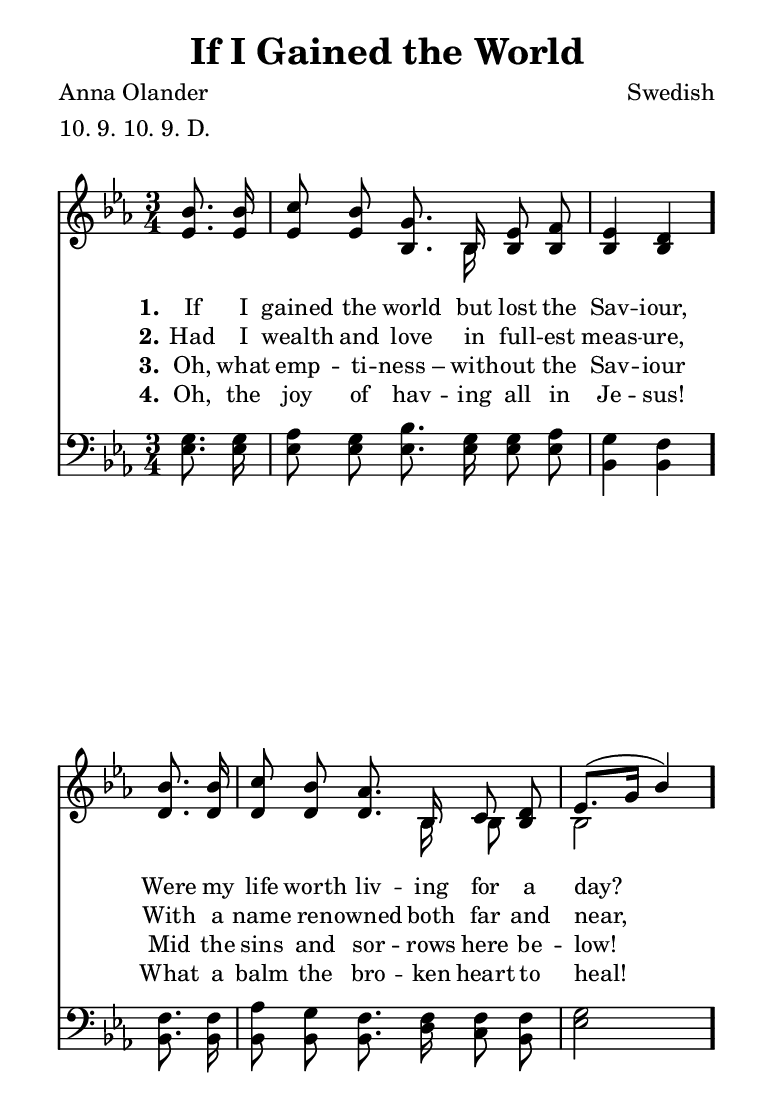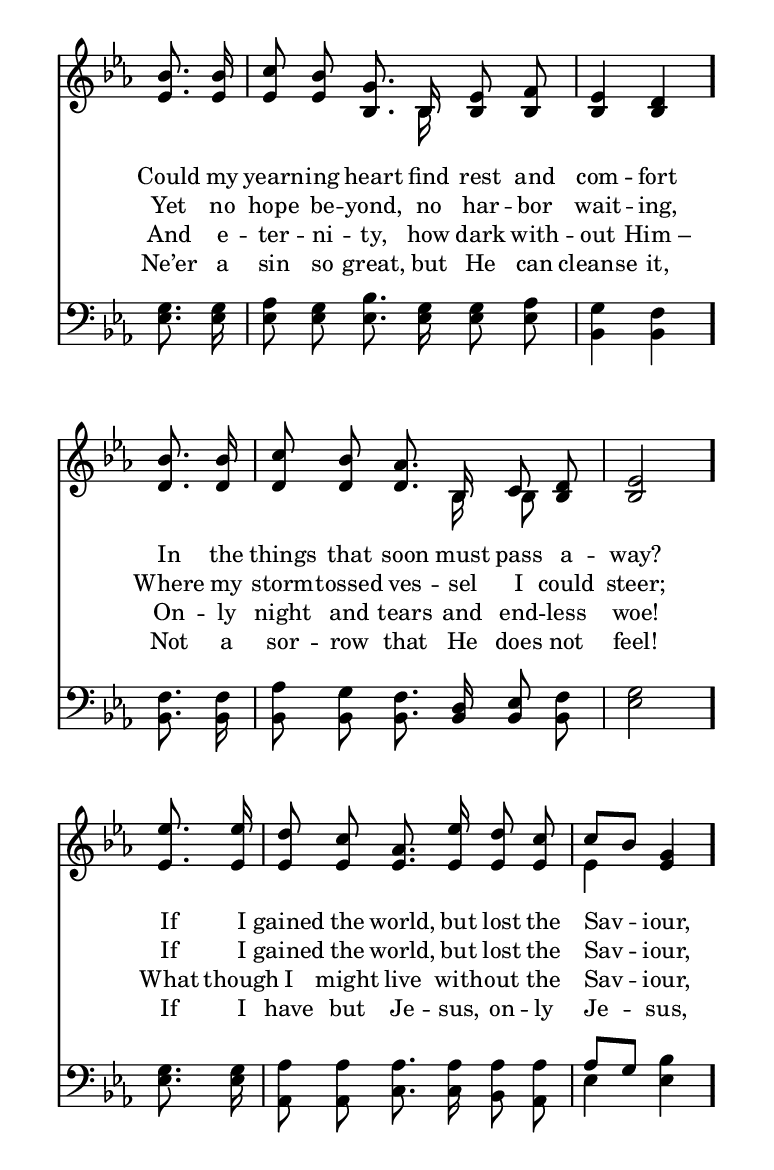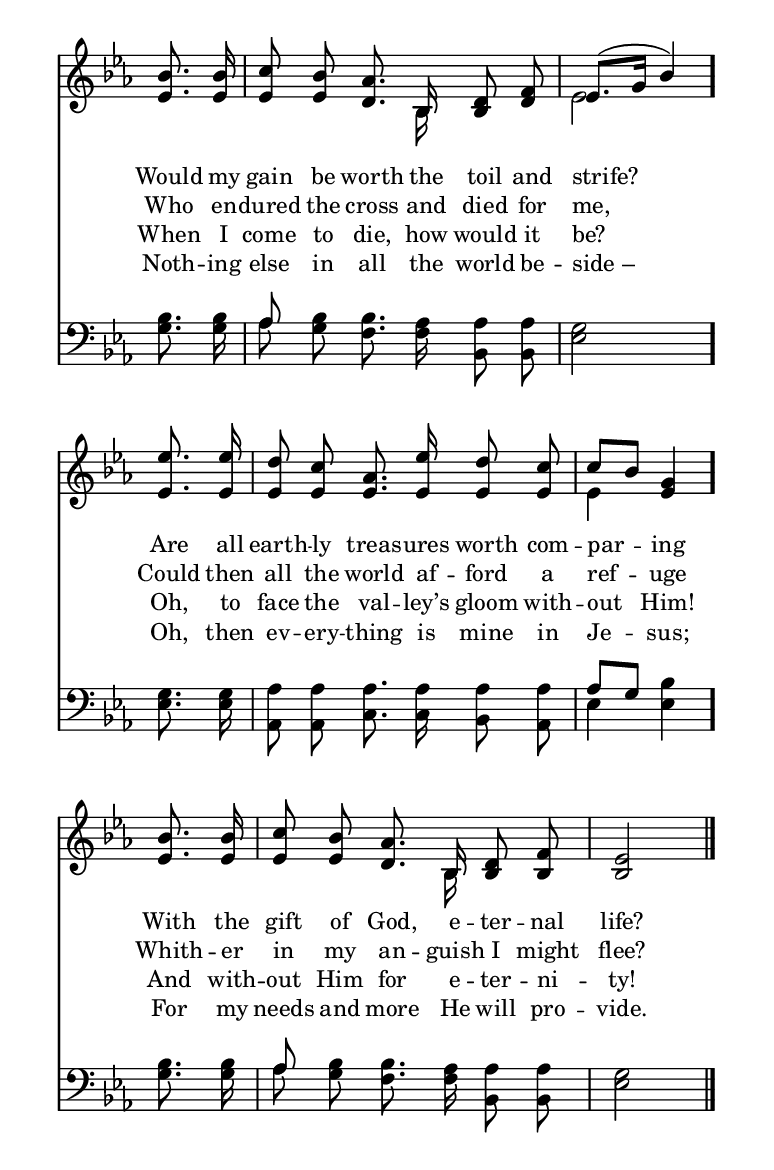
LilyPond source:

\include "common/global.ily"
\paper {
  \include "common/paper.ily"
  ragged-last-bottom = ##t
  page-count = #(cond (is-eogsized 2) (#t #f))
  system-count = #(cond (is-eogsized 6) (#t #f))
}

\header{
  %gospel
  hymnnumber = "96"
  title = "If I Gained the World"
  tunename = ""
  meter = "10. 9. 10. 9. D."
  poet = "Anna Olander"
  composer = "Swedish"
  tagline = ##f
}

% for fermata in MIDI
ta = { \tempo 4=70 }
tb = { \tempo 4=35 }

patternAA = { c8. c16 | c8 c8 c8. c16 c8 c8 | c4 c4 }
patternAB = { c8. c16 | c8 c8 c8. c16 c8 c8 | c8.([ c16] c4) }
patternAC = { c8. c16 | c8 c8 c8. c16 c8 c8 | c2}
patternAD = { c8. c16 | c8 c8 c8. c16 c8 c8 | c8[ c8] c4 }

global = {
  \include "common/overrides.ily"
  \override Staff.TimeSignature.style = #'numbered
  \time 3/4
  \override Score.MetronomeMark.transparent = ##t % hide all fermata changes too
  \ta
  \key ees \major
  \partial 4
  \autoBeamOff
}

notesSoprano = {
\global
\relative c'' {

  \changePitch \patternAA { bes bes | c bes g bes, ees f | ees d }
  \changePitch \patternAB { bes' bes | c bes aes bes, c d | ees g bes }
  \changePitch \patternAA { bes bes | c bes g bes, ees f | ees d }
  \changePitch \patternAC { bes' bes | c bes aes bes, c d | ees }

  \changePitch \patternAD { ees' ees | d c aes ees' d c | c bes g }
  \changePitch \patternAB { bes bes | c bes aes bes, d f | ees g bes }
  \changePitch \patternAD { ees ees | d c aes ees' d c | c bes g }
  \changePitch \patternAC { bes bes | c bes aes bes, d f | ees }

  \bar "|."

}
}

notesAlto = {
\global
\relative e' {

  \changePitch \patternAA { ees ees | ees ees bes bes bes bes | bes bes }
  \changePitch \patternAC { d d | d d d bes bes bes | bes }
  \changePitch \patternAA { ees ees | ees ees bes bes bes bes | bes bes }
  \changePitch \patternAC { d d | d d d bes bes bes | bes }

  \changePitch \patternAA { ees ees | ees ees ees ees ees ees | ees ees }
  \changePitch \patternAC { ees ees | ees ees d bes bes d | ees }
  \changePitch \patternAA { ees ees | ees ees ees ees ees ees | ees ees }
  \changePitch \patternAC { ees ees | ees ees d bes bes bes | bes }

}
}

notesTenor = {
\global
\relative a {

  \changePitch \patternAA { g g | aes g bes g g aes | g f }
  \changePitch \patternAC { f f | aes g f f f f | g }
  \changePitch \patternAA { g g | aes g bes g g aes | g f }
  \changePitch \patternAC { f f | aes g f d ees f | g }

  \changePitch \patternAD { g g | aes aes aes aes aes aes | aes g bes }
  \changePitch \patternAC { bes bes | aes bes bes aes aes aes | g }
  \changePitch \patternAD { g g | aes aes aes aes aes aes | aes g bes }
  \changePitch \patternAC { bes bes | aes bes bes aes aes aes | g }

}
}

notesBass = {
\global
\relative f {

  \changePitch \patternAA { ees ees | ees ees ees ees ees ees | bes bes }
  \changePitch \patternAC { bes bes bes bes bes d c bes  | ees }
  \changePitch \patternAA { ees ees | ees ees ees ees ees ees | bes bes }
  \changePitch \patternAC { bes bes | bes bes bes bes bes bes | ees }

  \changePitch \patternAA { ees ees | aes, aes c c bes aes | ees' ees }
  \changePitch \patternAC { g g | aes g f f bes, bes | ees }
  \changePitch \patternAA { ees ees | aes, aes c c bes aes | ees' ees }
  \changePitch \patternAC { g g | aes g f f bes, bes | ees }

}
}

wordsA = \lyricmode {
\set stanza = "1."

If I gained the world but lost the Sav -- iour, \bar "."
Were my life worth liv -- ing for a day? \bar "."
Could my yearn -- ing heart find rest and com -- fort \bar "."
In the things that soon must pass a -- way? \bar "."
If I gained the world, but lost the Sav -- iour, \bar "."
Would my gain be worth the toil and strife? \bar "."
Are all earth -- ly treas -- ures worth com -- par -- ing \bar "."
With the gift of God, e -- ter -- nal life? \bar "."

}

wordsB = \lyricmode {
\set stanza = "2."

Had I wealth and love in full -- est meas -- ure,
With a name ren -- owned both far and near,
Yet no hope be -- yond, no har -- bor wait -- ing,
Where my storm -- tossed ves -- sel I could steer;
If I gained the world, but lost the Sav -- iour,
Who en -- dured the cross and died for me,
Could then all the world af -- ford a ref -- uge
Whith -- er in my an -- guish I might flee?

}

wordsC = \lyricmode {
\set stanza = "3."

Oh, what emp -- ti -- ness_– with -- out the Sav -- iour
Mid the sins and sor -- rows here be -- low!
And e -- ter -- ni -- ty, how dark with -- out Him_–
On -- ly night and tears and end -- less woe!
What though I might live with -- out the Sav -- iour,
When I come to die, how would it be?
Oh, to face the val -- ley’s gloom with -- out Him!
And with -- out Him for e -- ter -- ni -- ty!

}

wordsD = \lyricmode {
\set stanza = "4."

Oh, the joy of hav -- ing all in Je -- sus!
What a balm the bro -- ken heart to heal!
Ne’er a sin so great, but He can cleanse it,
Not a sor -- row that He does not feel!
If I have but Je -- sus, on -- ly Je -- sus,
Noth -- ing else in all the world be -- side_–
Oh, then ev -- ery -- thing is mine in Je -- sus;
For my needs and more He will pro -- vide.

}

\score {
  \context ChoirStaff <<
    \context Staff = upper <<
      \set Staff.autoBeaming = ##f
      \set ChoirStaff.systemStartDelimiter = #'SystemStartBar
      \set ChoirStaff.printPartCombineTexts = ##f
      \partcombine #'(2 . 9) \notesSoprano \notesAlto
      \context NullVoice = sopranos { \voiceOne << \notesSoprano >> }
      \context Lyrics = one   \lyricsto sopranos \wordsA
      \context Lyrics = two   \lyricsto sopranos \wordsB
      \context Lyrics = three \lyricsto sopranos \wordsC
      \context Lyrics = four  \lyricsto sopranos \wordsD
    >>
    \context Staff = men <<
      \set Staff.autoBeaming = ##f
      \clef bass
      \set ChoirStaff.printPartCombineTexts = ##f
      \partcombine #'(2 . 9) \notesTenor \notesBass
    >>
  >>
  \layout {
    \include "common/layout.ily"
  }
  \midi{
    \include "common/midi.ily"
  }
}

\version "2.19.49"  % necessary for upgrading to future LilyPond versions.

% vi:set et ts=2 sw=2 ai nocindent syntax=lilypond:
